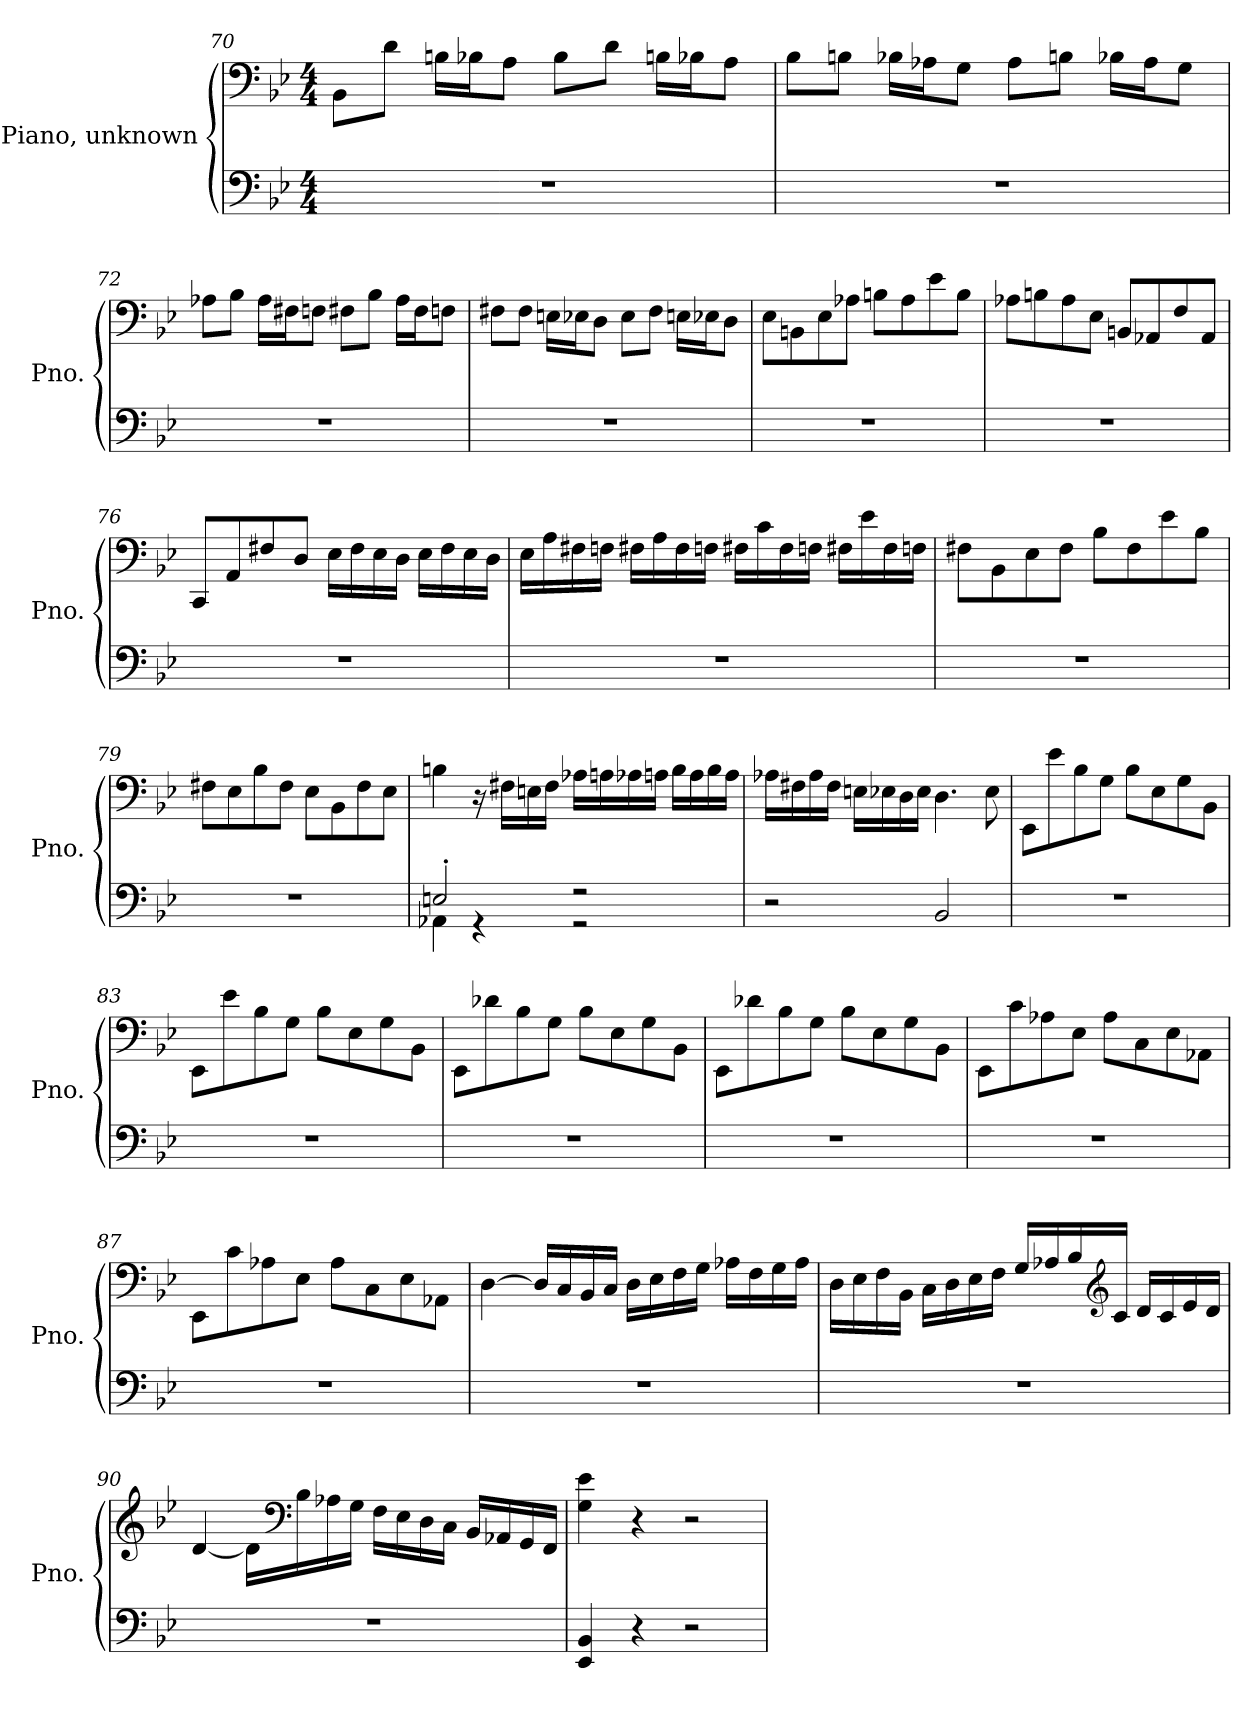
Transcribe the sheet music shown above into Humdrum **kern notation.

**kern	**kern
*part1	*part1
*staff2	*staff1
*I"Piano, unknown	*
*I'Pno.	*
!!LO:PB:g=z
*clefF4	*clefF4
*k[b-e-]	*k[b-e-]
*M4/4	*M4/4
=70	=70
1r	8BB-\L
.	8d\J
.	16Bn\LL
.	16B-X\J
.	8A\J
.	8B-\L
.	8d\J
.	16Bn\LL
.	16B-X\J
.	8A\J
=71	=71
1r	8B-\L
.	8Bn\J
.	16B-X\LL
.	16A-X\J
.	8G\J
.	8A-\L
.	8Bn\J
.	16B-X\LL
.	16A-\J
.	8G\J
=72	=72
1r	8A-X\L
.	8B-\J
.	16A-\LL
.	16F#X\J
.	8Fn\J
.	8F#X\L
.	8B-\J
.	16A-\LL
.	16F#\J
.	8Fn\J
!!LO:LB:g=z
=73	=73
1r	8F#X\L
.	8F#\J
.	16En\LL
.	16E-X\J
.	8D\J
.	8E-\L
.	8F#\J
.	16En\LL
.	16E-X\J
.	8D\J
=74	=74
1r	8E-\L
.	8BBn\
.	8E-\
.	8A-X\J
.	8Bn\L
.	8A-\
.	8e-\
.	8B\J
=75	=75
1r	8A-X\L
.	8Bn\
.	8A-\
.	8E-\J
.	8BBn/L
.	8AA-X/
.	8F/
.	8AA-/J
!!LO:LB:g=z
=76	=76
1r	8CC/L
.	8AA/
.	8F#X/
.	8D/J
.	16E-\LL
.	16F#\
.	16E-\
.	16D\JJ
.	16E-\LL
.	16F#\
.	16E-\
.	16D\JJ
=77	=77
1r	16E-\LL
.	16A\
.	16F#X\
.	16Fn\JJ
.	16F#X\LL
.	16A\
.	16F#\
.	16Fn\JJ
.	16F#X\LL
.	16c\
.	16F#\
.	16Fn\JJ
.	16F#X\LL
.	16e-\
.	16F#\
.	16Fn\JJ
=78	=78
1r	8F#X\L
.	8BB-\
.	8E-\
.	8F#\J
.	8B-\L
.	8F#\
.	8e-\
.	8B-\J
!!LO:LB:g=z
=79	=79
1r	8F#X\L
.	8E-\
.	8B-\
.	8F#\J
.	8E-\L
.	8BB-\
.	8F#\
.	8E-\J
=80	=80
*^	*
2En'/	4AA-X\	4Bn\
.	4r	16r
.	.	16F#X\LL
.	.	16En\
.	.	16F#\JJ
2r	2r	16A-X\LL
.	.	16An\
.	.	16A-X\
.	.	16An\JJ
.	.	16B\LL
.	.	16A\
.	.	16B\
.	.	16A\JJ
*v	*v	*
=81	=81
2r	16A-X\LL
.	16F#X\
.	16A-\
.	16F#\JJ
.	16En\LL
.	16E-X\
.	16D\
.	16E-\JJ
2BB-/	4.D\
.	8E-\
!!LO:LB:g=z
=82	=82
1r	8EE-\L
.	8e-\
.	8B-\
.	8G\J
.	8B-\L
.	8E-\
.	8G\
.	8BB-\J
=83	=83
1r	8EE-\L
.	8e-\
.	8B-\
.	8G\J
.	8B-\L
.	8E-\
.	8G\
.	8BB-\J
=84	=84
1r	8EE-\L
.	8d-X\
.	8B-\
.	8G\J
.	8B-\L
.	8E-\
.	8G\
.	8BB-\J
=85	=85
1r	8EE-\L
.	8d-X\
.	8B-\
.	8G\J
.	8B-\L
.	8E-\
.	8G\
.	8BB-\J
!!LO:LB:g=z
=86	=86
1r	8EE-\L
.	8c\
.	8A-X\
.	8E-\J
.	8A-\L
.	8C\
.	8E-\
.	8AA-X\J
=87	=87
1r	8EE-\L
.	8c\
.	8A-X\
.	8E-\J
.	8A-\L
.	8C\
.	8E-\
.	8AA-X\J
=88	=88
1r	[4D\
.	16D/LL]
.	16C/
.	16BB-/
.	16C/JJ
.	16D\LL
.	16E-\
.	16F\
.	16G\JJ
.	16A-X\LL
.	16F\
.	16G\
.	16A-\JJ
!!LO:PB:g=z
=89	=89
1r	16D\LL
.	16E-\
.	16F\
.	16BB-\JJ
.	16C\LL
.	16D\
.	16E-\
.	16F\JJ
.	16G/LL
.	16A-X/
.	16B-/
*	*clefG2
.	16c/JJ
.	16d/LL
.	16c/
.	16e-/
.	16d/JJ
=90	=90
1r	[4d/
.	16d\LL]
*	*clefF4
.	16B-\
.	16A-X\
.	16G\JJ
.	16F\LL
.	16E-\
.	16D\
.	16C\JJ
.	16BB-/LL
.	16AA-X/
.	16GG/
.	16FF/JJ
=91	=91
4EE-/ 4BB-/	4G\ 4e-\
4r	4r
2r	2r
=	=
*-	*-
